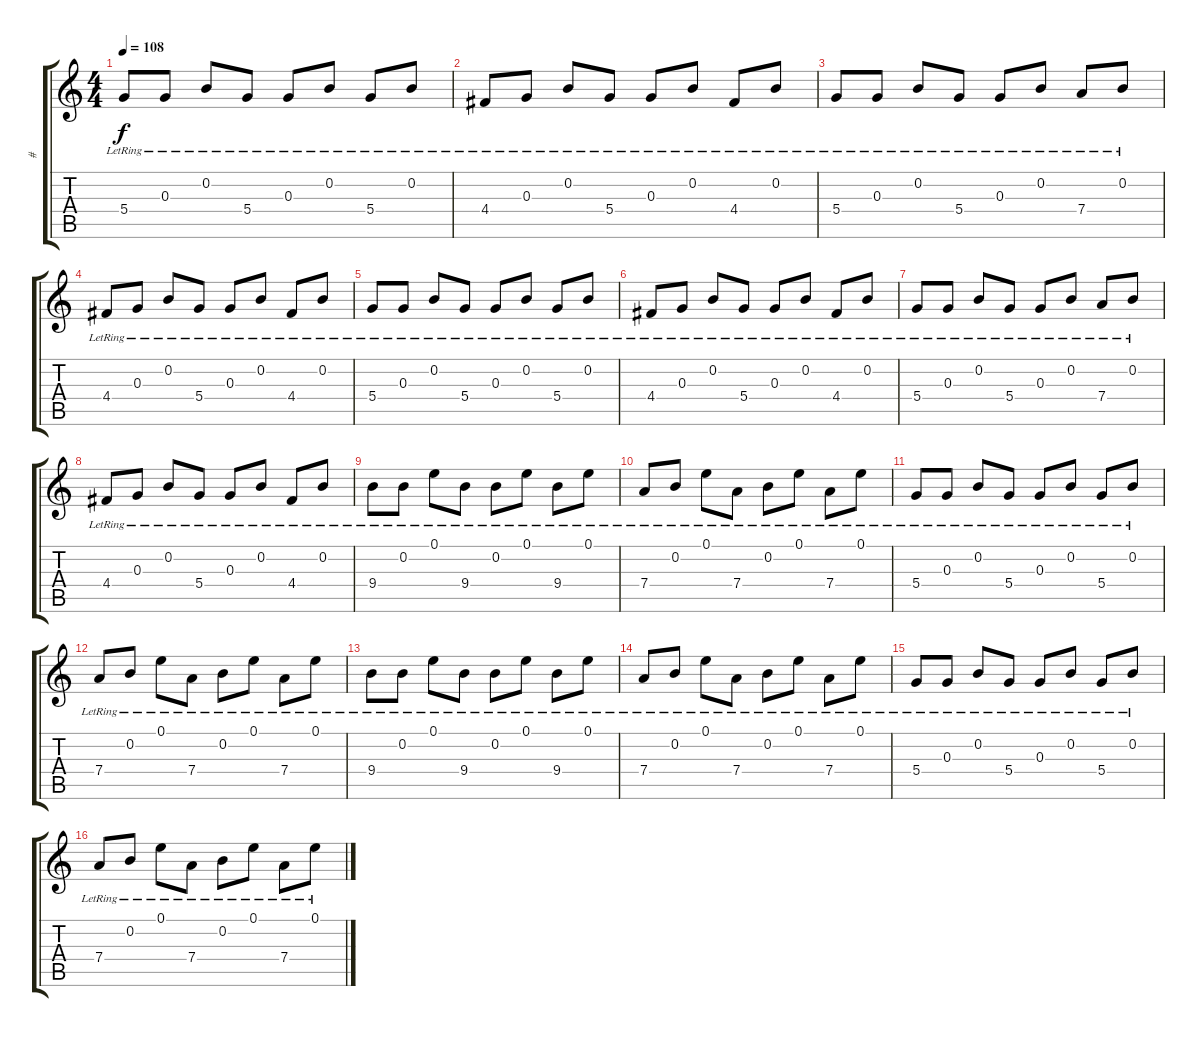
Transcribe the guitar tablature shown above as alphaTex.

\track ("#" "#") {instrument electricguitarclean}
\staff {score tabs}
\tuning (E4 B3 G3 D3 A2 E2) {hide}
\ts (4 4)
\tempo 108
\clef g2
\ks c
5.4{lr}.8{dy f} 0.3{lr}.8 0.2{lr}.8 5.4{lr}.8 0.3{lr}.8 0.2{lr}.8 5.4{lr}.8 0.2{lr}.8 |
4.4{lr}.8 0.3{lr}.8 0.2{lr}.8 5.4{lr}.8 0.3{lr}.8 0.2{lr}.8 4.4{lr}.8 0.2{lr}.8 |
5.4{lr}.8 0.3{lr}.8 0.2{lr}.8 5.4{lr}.8 0.3{lr}.8 0.2{lr}.8 7.4{lr}.8 0.2{lr}.8 |
4.4{lr}.8 0.3{lr}.8 0.2{lr}.8 5.4{lr}.8 0.3{lr}.8 0.2{lr}.8 4.4{lr}.8 0.2{lr}.8 |
5.4{lr}.8 0.3{lr}.8 0.2{lr}.8 5.4{lr}.8 0.3{lr}.8 0.2{lr}.8 5.4{lr}.8 0.2{lr}.8 |
4.4{lr}.8 0.3{lr}.8 0.2{lr}.8 5.4{lr}.8 0.3{lr}.8 0.2{lr}.8 4.4{lr}.8 0.2{lr}.8 |
5.4{lr}.8 0.3{lr}.8 0.2{lr}.8 5.4{lr}.8 0.3{lr}.8 0.2{lr}.8 7.4{lr}.8 0.2{lr}.8 |
4.4{lr}.8 0.3{lr}.8 0.2{lr}.8 5.4{lr}.8 0.3{lr}.8 0.2{lr}.8 4.4{lr}.8 0.2{lr}.8 |
9.4{lr}.8 0.2{lr}.8 0.1{lr}.8 9.4{lr}.8 0.2{lr}.8 0.1{lr}.8 9.4{lr}.8 0.1{lr}.8 |
7.4{lr}.8 0.2{lr}.8 0.1{lr}.8 7.4{lr}.8 0.2{lr}.8 0.1{lr}.8 7.4{lr}.8 0.1{lr}.8 |
5.4{lr}.8 0.3{lr}.8 0.2{lr}.8 5.4{lr}.8 0.3{lr}.8 0.2{lr}.8 5.4{lr}.8 0.2{lr}.8 |
7.4{lr}.8 0.2{lr}.8 0.1{lr}.8 7.4{lr}.8 0.2{lr}.8 0.1{lr}.8 7.4{lr}.8 0.1{lr}.8 |
9.4{lr}.8 0.2{lr}.8 0.1{lr}.8 9.4{lr}.8 0.2{lr}.8 0.1{lr}.8 9.4{lr}.8 0.1{lr}.8 |
7.4{lr}.8 0.2{lr}.8 0.1{lr}.8 7.4{lr}.8 0.2{lr}.8 0.1{lr}.8 7.4{lr}.8 0.1{lr}.8 |
5.4{lr}.8 0.3{lr}.8 0.2{lr}.8 5.4{lr}.8 0.3{lr}.8 0.2{lr}.8 5.4{lr}.8 0.2{lr}.8 |
7.4{lr}.8 0.2{lr}.8 0.1{lr}.8 7.4{lr}.8 0.2{lr}.8 0.1{lr}.8 7.4{lr}.8 0.1{lr}.8
